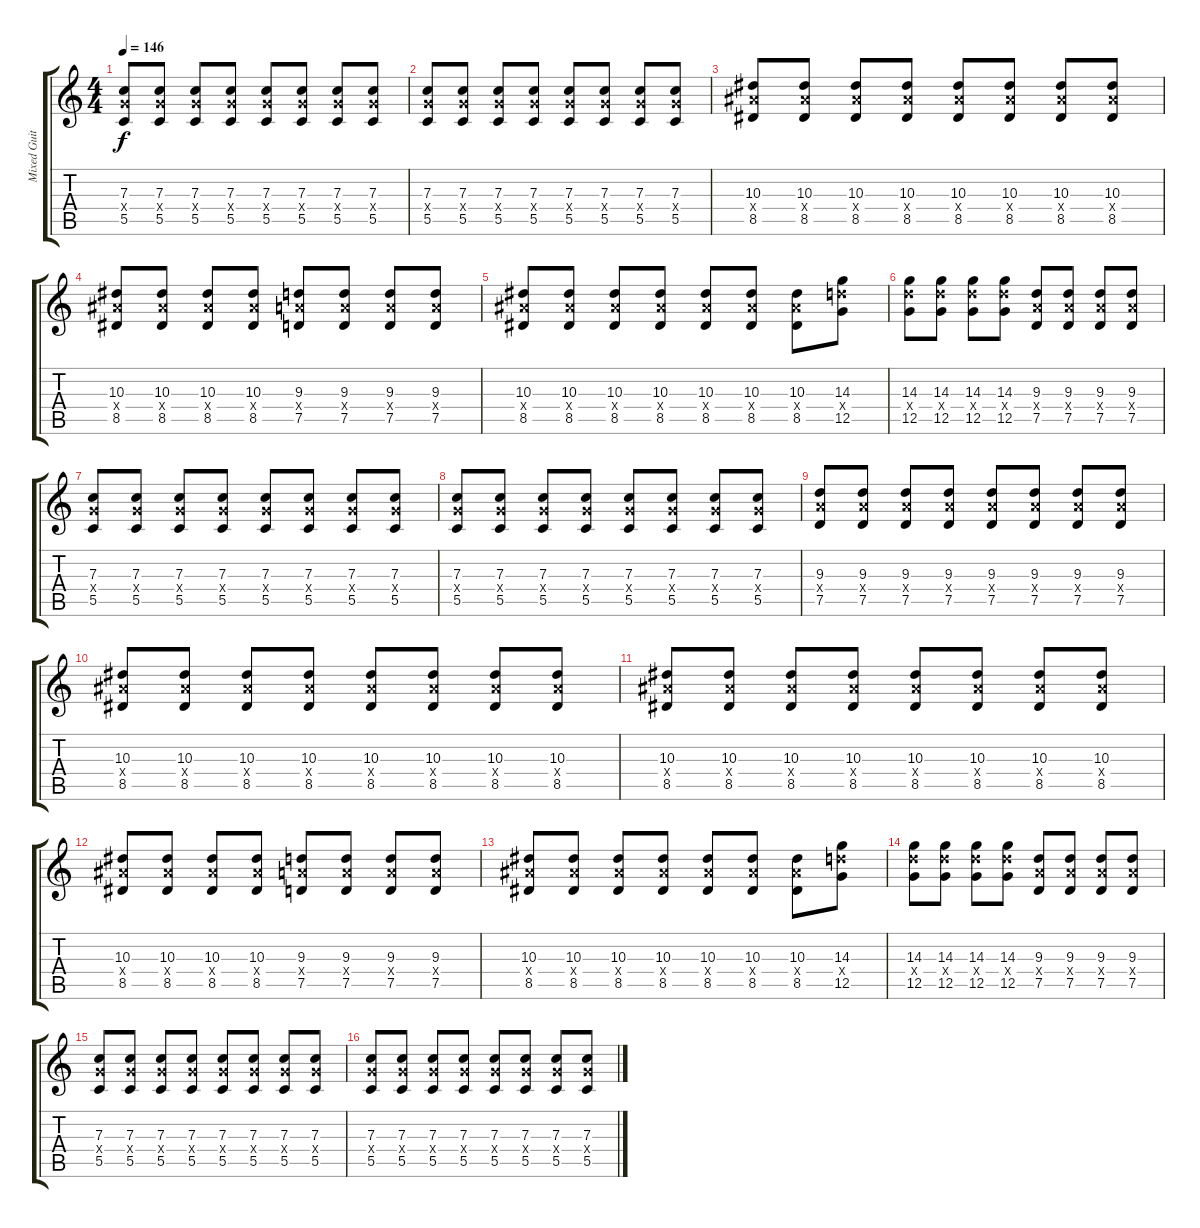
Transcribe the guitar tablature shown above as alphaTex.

\track ("Mixed Guitar" "Mixed Guit") {instrument distortionguitar}
\staff {score tabs}
\tuning (D4 A3 F3 C3 G2 C2) {hide}
\ts (4 4)
\tempo 146
\clef g2
\ks c
(7.3 7.4{x} 5.5).8{dy f} (7.3 7.4{x} 5.5).8 (7.3 7.4{x} 5.5).8 (7.3 7.4{x} 5.5).8 (7.3 7.4{x} 5.5).8 (7.3 7.4{x} 5.5).8 (7.3 7.4{x} 5.5).8 (7.3 7.4{x} 5.5).8 |
(7.3 7.4{x} 5.5).8 (7.3 7.4{x} 5.5).8 (7.3 7.4{x} 5.5).8 (7.3 7.4{x} 5.5).8 (7.3 7.4{x} 5.5).8 (7.3 7.4{x} 5.5).8 (7.3 7.4{x} 5.5).8 (7.3 7.4{x} 5.5).8 |
(10.3 10.4{x} 8.5).8 (10.3 10.4{x} 8.5).8 (10.3 10.4{x} 8.5).8 (10.3 10.4{x} 8.5).8 (10.3 10.4{x} 8.5).8 (10.3 10.4{x} 8.5).8 (10.3 10.4{x} 8.5).8 (10.3 10.4{x} 8.5).8 |
(10.3 10.4{x} 8.5).8 (10.3 10.4{x} 8.5).8 (10.3 10.4{x} 8.5).8 (10.3 10.4{x} 8.5).8 (9.3 9.4{x} 7.5).8 (9.3 9.4{x} 7.5).8 (9.3 9.4{x} 7.5).8 (9.3 9.4{x} 7.5).8 |
(10.3 10.4{x} 8.5).8 (10.3 10.4{x} 8.5).8 (10.3 10.4{x} 8.5).8 (10.3 10.4{x} 8.5).8 (10.3 10.4{x} 8.5).8 (10.3 10.4{x} 8.5).8 (10.3 10.4{x} 8.5).8 (14.3 14.4{x} 12.5).8 |
(14.3 14.4{x} 12.5).8 (14.3 14.4{x} 12.5).8 (14.3 14.4{x} 12.5).8 (14.3 14.4{x} 12.5).8 (9.3 9.4{x} 7.5).8 (9.3 9.4{x} 7.5).8 (9.3 9.4{x} 7.5).8 (9.3 9.4{x} 7.5).8 |
(7.3 7.4{x} 5.5).8 (7.3 7.4{x} 5.5).8 (7.3 7.4{x} 5.5).8 (7.3 7.4{x} 5.5).8 (7.3 7.4{x} 5.5).8 (7.3 7.4{x} 5.5).8 (7.3 7.4{x} 5.5).8 (7.3 7.4{x} 5.5).8 |
(7.3 7.4{x} 5.5).8 (7.3 7.4{x} 5.5).8 (7.3 7.4{x} 5.5).8 (7.3 7.4{x} 5.5).8 (7.3 7.4{x} 5.5).8 (7.3 7.4{x} 5.5).8 (7.3 7.4{x} 5.5).8 (7.3 7.4{x} 5.5).8 |
(9.3 9.4{x} 7.5).8 (9.3 9.4{x} 7.5).8 (9.3 9.4{x} 7.5).8 (9.3 9.4{x} 7.5).8 (9.3 9.4{x} 7.5).8 (9.3 9.4{x} 7.5).8 (9.3 9.4{x} 7.5).8 (9.3 9.4{x} 7.5).8 |
(10.3 10.4{x} 8.5).8 (10.3 10.4{x} 8.5).8 (10.3 10.4{x} 8.5).8 (10.3 10.4{x} 8.5).8 (10.3 10.4{x} 8.5).8 (10.3 10.4{x} 8.5).8 (10.3 10.4{x} 8.5).8 (10.3 10.4{x} 8.5).8 |
(10.3 10.4{x} 8.5).8 (10.3 10.4{x} 8.5).8 (10.3 10.4{x} 8.5).8 (10.3 10.4{x} 8.5).8 (10.3 10.4{x} 8.5).8 (10.3 10.4{x} 8.5).8 (10.3 10.4{x} 8.5).8 (10.3 10.4{x} 8.5).8 |
(10.3 10.4{x} 8.5).8 (10.3 10.4{x} 8.5).8 (10.3 10.4{x} 8.5).8 (10.3 10.4{x} 8.5).8 (9.3 9.4{x} 7.5).8 (9.3 9.4{x} 7.5).8 (9.3 9.4{x} 7.5).8 (9.3 9.4{x} 7.5).8 |
(10.3 10.4{x} 8.5).8 (10.3 10.4{x} 8.5).8 (10.3 10.4{x} 8.5).8 (10.3 10.4{x} 8.5).8 (10.3 10.4{x} 8.5).8 (10.3 10.4{x} 8.5).8 (10.3 10.4{x} 8.5).8 (14.3 14.4{x} 12.5).8 |
(14.3 14.4{x} 12.5).8 (14.3 14.4{x} 12.5).8 (14.3 14.4{x} 12.5).8 (14.3 14.4{x} 12.5).8 (9.3 9.4{x} 7.5).8 (9.3 9.4{x} 7.5).8 (9.3 9.4{x} 7.5).8 (9.3 9.4{x} 7.5).8 |
(7.3 7.4{x} 5.5).8 (7.3 7.4{x} 5.5).8 (7.3 7.4{x} 5.5).8 (7.3 7.4{x} 5.5).8 (7.3 7.4{x} 5.5).8 (7.3 7.4{x} 5.5).8 (7.3 7.4{x} 5.5).8 (7.3 7.4{x} 5.5).8 |
(7.3 7.4{x} 5.5).8 (7.3 7.4{x} 5.5).8 (7.3 7.4{x} 5.5).8 (7.3 7.4{x} 5.5).8 (7.3 7.4{x} 5.5).8 (7.3 7.4{x} 5.5).8 (7.3 7.4{x} 5.5).8 (7.3 7.4{x} 5.5).8
